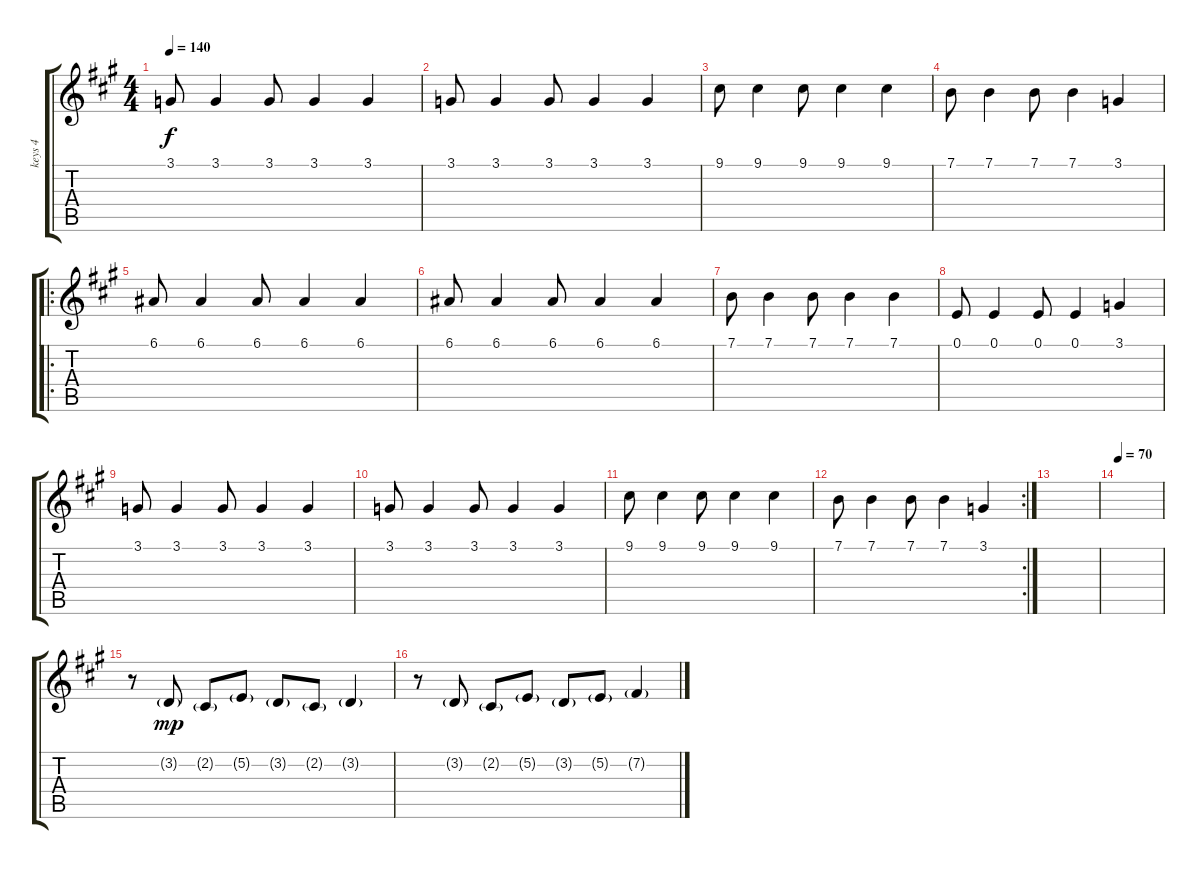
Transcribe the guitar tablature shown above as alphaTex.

\track ("keys 4" "keys 4") {instrument pizzicatostrings}
\staff {score tabs}
\tuning (E4 B3 G3 D3 A2 E2) {hide}
\ts (4 4)
\tempo 140
\clef g2
\ks f#minor
3.1.8{dy f} 3.1.4 3.1.8 3.1.4 3.1.4 |
3.1.8 3.1.4 3.1.8 3.1.4 3.1.4 |
9.1.8 9.1.4 9.1.8 9.1.4 9.1.4 |
7.1.8 7.1.4 7.1.8 7.1.4 3.1.4 |
\ro
6.1.8 6.1.4 6.1.8 6.1.4 6.1.4 |
6.1.8 6.1.4 6.1.8 6.1.4 6.1.4 |
7.1.8 7.1.4 7.1.8 7.1.4 7.1.4 |
0.1.8 0.1.4 0.1.8 0.1.4 3.1.4 |
3.1.8 3.1.4 3.1.8 3.1.4 3.1.4 |
3.1.8 3.1.4 3.1.8 3.1.4 3.1.4 |
9.1.8 9.1.4 9.1.8 9.1.4 9.1.4 |
\rc 2
7.1.8 7.1.4 7.1.8 7.1.4 3.1.4 |
|
\tempo 70
|
r.8 3.2{g}.8{dy mp} 2.2{g}.8 5.2{g}.8 3.2{g}.8 2.2{g}.8 3.2{g}.4 |
r.8 3.2{g}.8 2.2{g}.8 5.2{g}.8 3.2{g}.8 5.2{g}.8 7.2{g}.4
